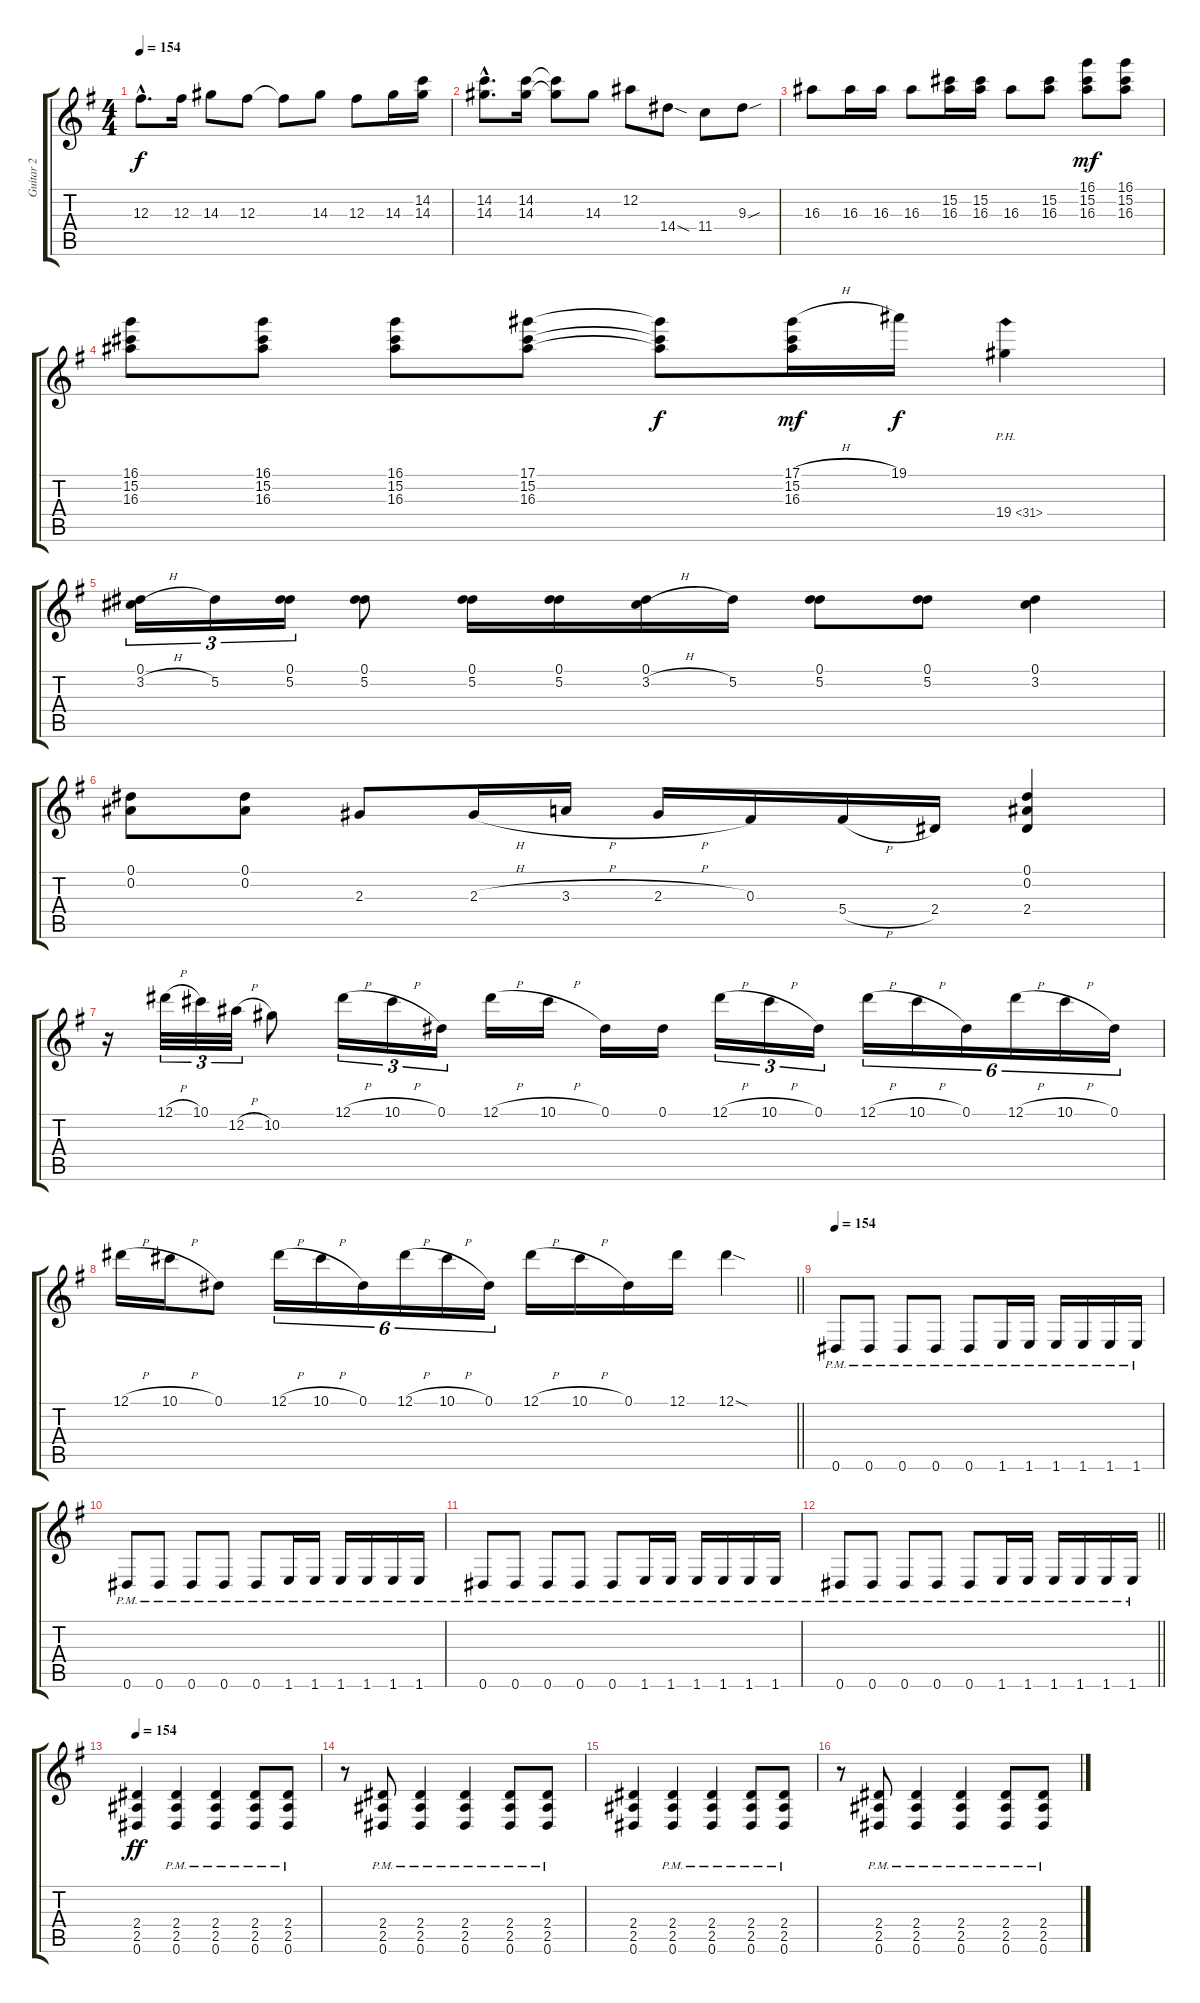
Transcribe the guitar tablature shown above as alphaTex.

\track ("Guitar 2" "Guitar 2") {instrument overdrivenguitar}
\staff {score tabs}
\tuning (Eb4 Bb3 Gb3 Db3 Ab2 Eb2) {hide}
\ts (4 4)
\tempo 154
\clef g2
\ks eminor
12.3{hac}.8{d dy f} 12.3.16 14.3.8 12.3.8 12.3{t}.8 14.3.8 12.3.8 14.3.16 (14.2 14.3).16 |
(14.2{hac} 14.3{hac}).8{d} (14.2 14.3).16 (14.2{t} 14.3{t}).8 14.3.8 12.2.8 14.4{sod}.8 11.4.8 9.3{sou}.8 |
16.3.8 16.3.16 16.3.16 16.3.8 (15.2 16.3).16 (15.2 16.3).16 16.3.8 (15.2 16.3).8 (16.1 15.2 16.3).8{dy mf} (16.1 15.2 16.3).8 |
(16.1 15.2 16.3).8 (16.1 15.2 16.3).8 (16.1 15.2 16.3).8 (17.1 15.2 16.3).8 (17.1{t} 15.2{t} 16.3{t}).8{dy f} (17.1{h} 15.2 16.3).16{dy mf} 19.1.16{dy f} 19.4{ph 12}.4 |
(0.1 3.2{h}).16{tu (3 2)} 5.2.16{tu (3 2)} (0.1 5.2).16{tu (3 2)} (0.1 5.2).8 (0.1 5.2).16 (0.1 5.2).16 (0.1 3.2{h}).16 5.2.16 (0.1 5.2).8 (0.1 5.2).8 (0.1 3.2).4 |
(0.1 0.2).8 (0.1 0.2).8 2.3.8 2.3{h}.16 3.3{h}.16 2.3{h}.16 0.3.16 5.4{h}.16 2.4.16 (0.1 0.2 2.4).4 |
r.16 12.1{h}.32{tu (3 2)} 10.1.32{tu (3 2)} 12.2{h}.32{tu (3 2)} 10.2.8 12.1{h}.16{tu (3 2)} 10.1{h}.16{tu (3 2)} 0.1.16{tu (3 2)} 12.1{h}.16 10.1{h}.16 0.1.16 0.1.16 12.1{h}.16{tu (3 2)} 10.1{h}.16{tu (3 2)} 0.1.16{tu (3 2)} 12.1{h}.16{tu (6 4)} 10.1{h}.16{tu (6 4)} 0.1.16{tu (6 4)} 12.1{h}.16{tu (6 4)} 10.1{h}.16{tu (6 4)} 0.1.16{tu (6 4)} |
\barLineRight lightlight
12.1{h}.16 10.1{h}.16 0.1.8 12.1{h}.16{tu (6 4)} 10.1{h}.16{tu (6 4)} 0.1.16{tu (6 4)} 12.1{h}.16{tu (6 4)} 10.1{h}.16{tu (6 4)} 0.1.16{tu (6 4)} 12.1{h}.16 10.1{h}.16 0.1.16 12.1.16 12.1{sod}.4 |
\tempo 154
0.6{pm}.8 0.6{pm}.8 0.6{pm}.8 0.6{pm}.8 0.6{pm}.8 1.6{pm}.16 1.6{pm}.16 1.6{pm}.16 1.6{pm}.16 1.6{pm}.16 1.6{pm}.16 |
0.6{pm}.8 0.6{pm}.8 0.6{pm}.8 0.6{pm}.8 0.6{pm}.8 1.6{pm}.16 1.6{pm}.16 1.6{pm}.16 1.6{pm}.16 1.6{pm}.16 1.6{pm}.16 |
0.6{pm}.8 0.6{pm}.8 0.6{pm}.8 0.6{pm}.8 0.6{pm}.8 1.6{pm}.16 1.6{pm}.16 1.6{pm}.16 1.6{pm}.16 1.6{pm}.16 1.6{pm}.16 |
\barLineRight lightlight
0.6{pm}.8 0.6{pm}.8 0.6{pm}.8 0.6{pm}.8 0.6{pm}.8 1.6{pm}.16 1.6{pm}.16 1.6{pm}.16 1.6{pm}.16 1.6{pm}.16 1.6{pm}.16 |
\tempo 154
(2.4 2.5 0.6).4{dy ff} (2.4{pm} 2.5{pm} 0.6{pm}).4 (2.4{pm} 2.5{pm} 0.6{pm}).4 (2.4{pm} 2.5{pm} 0.6{pm}).8 (2.4{pm} 2.5{pm} 0.6{pm}).8 |
r.8 (2.4{pm} 2.5{pm} 0.6{pm}).8 (2.4{pm} 2.5{pm} 0.6{pm}).4 (2.4{pm} 2.5{pm} 0.6{pm}).4 (2.4{pm} 2.5{pm} 0.6{pm}).8 (2.4{pm} 2.5{pm} 0.6{pm}).8 |
(2.4 2.5 0.6).4 (2.4{pm} 2.5{pm} 0.6{pm}).4 (2.4{pm} 2.5{pm} 0.6{pm}).4 (2.4{pm} 2.5{pm} 0.6{pm}).8 (2.4{pm} 2.5{pm} 0.6{pm}).8 |
r.8 (2.4{pm} 2.5{pm} 0.6{pm}).8 (2.4{pm} 2.5{pm} 0.6{pm}).4 (2.4{pm} 2.5{pm} 0.6{pm}).4 (2.4{pm} 2.5{pm} 0.6{pm}).8 (2.4{pm} 2.5{pm} 0.6{pm}).8
